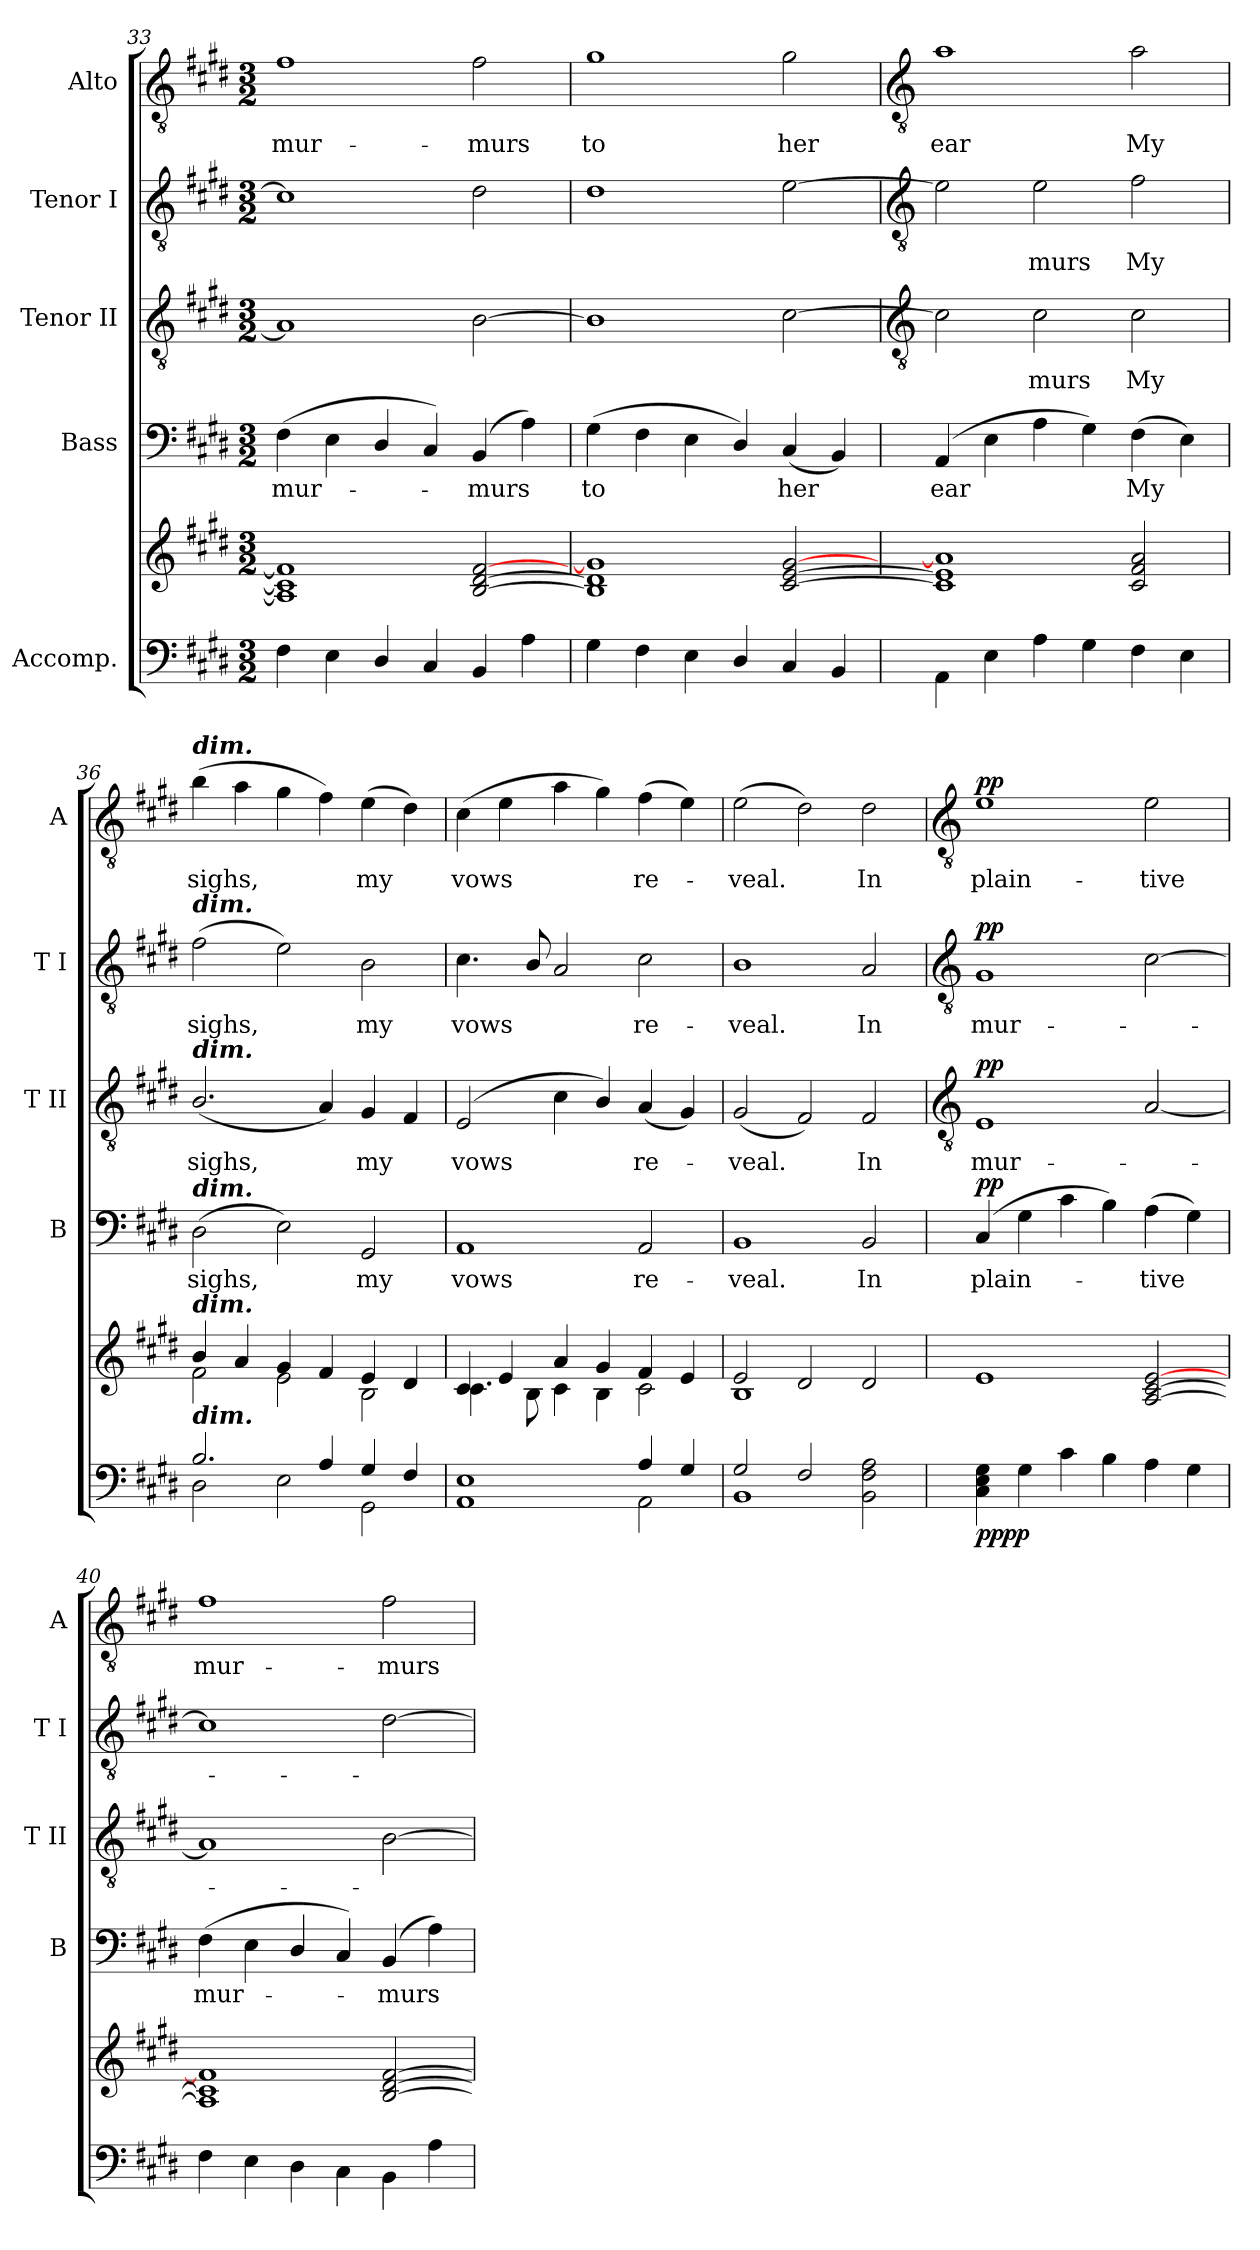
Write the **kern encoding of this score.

**kern	**kern	**dynam	**kern	**text	**dynam	**kern	**text	**dynam	**kern	**text	**dynam	**kern	**text	**dynam
*part5	*part5	*part5	*part4	*part4	*part4	*part3	*part3	*part3	*part2	*part2	*part2	*part1	*part1	*part1
*staff6	*staff5	*staff5/6	*staff4	*staff4	*staff4	*staff3	*staff3	*staff3	*staff2	*staff2	*staff2	*staff1	*staff1	*staff1
*I"Accomp.	*	*	*I"Bass	*	*	*I"Tenor II	*	*	*I"Tenor I	*	*	*I"Alto	*	*
*	*	*	*I'B	*	*	*I'T II	*	*	*I'T I	*	*	*I'A	*	*
*clefF4	*clefG2	*	*clefF4	*	*	*clefGv2	*	*	*clefGv2	*	*	*clefGv2	*	*
*k[f#c#g#d#]	*k[f#c#g#d#]	*	*k[f#c#g#d#]	*	*	*k[f#c#g#d#]	*	*	*k[f#c#g#d#]	*	*	*k[f#c#g#d#]	*	*
*E:	*E:	*	*E:	*	*	*E:	*	*	*E:	*	*	*E:	*	*
*M3/2	*M3/2	*	*M3/2	*	*	*M3/2	*	*	*M3/2	*	*	*M3/2	*	*
=33	=33	=33	=33	=33	=33	=33	=33	=33	=33	=33	=33	=33	=33	=33
*	*^	*	*	*	*	*	*	*	*	*	*	*	*	*
!	!	!LO:N:vis=1	!	!	!LO:LY:b	!	!	!	!	!	!	!	!	!LO:LY:b	!
4F#	1A/] 1c#/] 1f#/]	1.ryy	.	(<4F#	mur-	.	1A]	.	.	1c#]	.	.	1f#	mur-	.
4E	.	.	.	4E	.	.	.	.	.	.	.	.	.	.	.
4D#/	.	.	.	4D#/	.	.	.	.	.	.	.	.	.	.	.
4C#	.	.	.	4C#)	.	.	.	.	.	.	.	.	.	.	.
!	!	!	!	!	!LO:LY:b	!	!	!	!	!	!	!	!	!LO:LY:b	!
4BB	[2B/ [2d#/ [2f#/	.	.	(4BB	murs	.	[2B	.	.	2d#	.	.	2f#	-murs	.
4A	.	.	.	4A)	.	.	.	.	.	.	.	.	.	.	.
=34	=34	=34	=34	=34	=34	=34	=34	=34	=34	=34	=34	=34	=34	=34	=34
!	!	!LO:N:vis=1	!	!	!LO:LY:b	!	!	!	!	!	!	!	!	!LO:LY:b	!
4G#	1B/] 1d#/] 1g#/]	1.ryy	.	(>4G#	to	.	1B]	.	.	1d#	.	.	1g#	to	.
4F#	.	.	.	4F#	.	.	.	.	.	.	.	.	.	.	.
4E	.	.	.	4E	.	.	.	.	.	.	.	.	.	.	.
4D#/	.	.	.	4D#/)	.	.	.	.	.	.	.	.	.	.	.
!	!	!	!	!	!LO:LY:b	!	!	!	!	!	!	!	!	!LO:LY:b	!
4C#	[2c#/ [2e/ [2g#/	.	.	(<4C#	her	.	[2c#	.	.	[2e	.	.	2g#	her	.
4BB	.	.	.	4BB)	.	.	.	.	.	.	.	.	.	.	.
!!LO:LB:g=z
=35	=35	=35	=35	=35	=35	=35	=35	=35	=35	=35	=35	=35	=35	=35	=35
*	*	*	*	*	*	*	*clefGv2	*	*	*clefGv2	*	*	*clefGv2	*	*
!LO:N:vis=1	!	!LO:N:vis=1	!	!	!LO:LY:b	!	!	!	!	!	!	!	!	!LO:LY:b	!
*^	*	*	*	*	*	*	*	*	*	*	*	*	*	*	*
1.ryy	4AA\	1c#/] 1e/] 1a/]	1.ryy	.	(>4AA	ear	.	2c#]	.	.	2e]	.	.	1a	ear	.
.	4E\	.	.	.	4E	.	.	.	.	.	.	.	.	.	.	.
!	!	!	!	!	!	!	!	!	!LO:LY:b	!	!	!LO:LY:b	!	!	!	!
.	4A\	.	.	.	4A	.	.	2c#	murs	.	2e	murs	.	.	.	.
.	4G#\	.	.	.	4G#)	.	.	.	.	.	.	.	.	.	.	.
!	!	!	!	!	!	!LO:LY:b	!	!	!LO:LY:b	!	!	!LO:LY:b	!	!	!LO:LY:b	!
.	4F#\	2c#/ 2f#/ 2a/	.	.	(>4F#	My	.	2c#	My	.	2f#	My	.	2a	My	.
.	4E\	.	.	.	4E)	.	.	.	.	.	.	.	.	.	.	.
=36	=36	=36	=36	=36	=36	=36	=36	=36	=36	=36	=36	=36	=36	=36	=36	=36
!	!	!	!	!	!	!	!	!	!	!	!	!	!	!LO:TX:a:Bi:t=dim.	!	!
!	!	!	!	!	!	!	!	!	!	!	!LO:TX:a:Bi:t=dim.	!	!	!	!	!
!	!	!	!	!	!	!	!	!LO:TX:a:Bi:t=dim.	!	!	!	!	!	!	!	!
!	!	!	!	!	!LO:TX:a:Bi:t=dim.	!	!	!	!	!	!	!	!	!	!	!
!	!	!LO:TX:a:Bi:t=dim.	!	!	!	!	!	!	!	!	!	!	!	!	!	!
!LO:TX:a:Bi:t=dim.	!	!	!	!	!	!	!	!	!	!	!	!	!	!	!	!
!	!	!	!	!	!	!LO:LY:b	!	!	!LO:LY:b	!	!	!LO:LY:b	!	!	!LO:LY:b	!
2.B/	2D#\	4b/	2f#\	.	(>2D#	sighs,	.	(<2.B/	sighs,	.	(>2f#	sighs,	.	(>4b	sighs,	.
.	.	4a/	.	.	.	.	.	.	.	.	.	.	.	4a	.	.
.	2E\	4g#/	2e\	.	2E)	.	.	.	.	.	2e)	.	.	4g#	.	.
4A/	.	4f#/	.	.	.	.	.	4A)	.	.	.	.	.	4f#)	.	.
!	!	!	!	!	!	!LO:LY:b	!	!	!LO:LY:b	!	!	!LO:LY:b	!	!	!LO:LY:b	!
4G#/	2GG#\	4e/	2B\	.	2GG#	my	.	4G#	my	.	2B	my	.	(>4e	my	.
4F#/	.	4d#/	.	.	.	.	.	4F#	.	.	.	.	.	4d#)	.	.
=37	=37	=37	=37	=37	=37	=37	=37	=37	=37	=37	=37	=37	=37	=37	=37	=37
!	!	!	!	!	!	!LO:LY:b	!	!	!LO:LY:b	!	!	!LO:LY:b	!	!	!LO:LY:b	!
1ryy	1AA\ 1E\	4c#/	4.c#\	.	1AA	vows	.	(>2E	vows	.	4.c#	vows	.	(>4c#	vows	.
.	.	4e/	.	.	.	.	.	.	.	.	.	.	.	4e	.	.
.	.	.	8B\	.	.	.	.	.	.	.	8B/	.	.	.	.	.
.	.	4a/	4c#\	.	.	.	.	4c#	.	.	2A	.	.	4a	.	.
.	.	4g#/	4B\	.	.	.	.	4B/)	.	.	.	.	.	4g#)	.	.
!	!	!	!	!	!	!LO:LY:b	!	!	!LO:LY:b	!	!	!LO:LY:b	!	!	!LO:LY:b	!
4A/	2AA\	4f#/	2c#\	.	2AA	re-	.	(<4A	re-	.	2c#	re-	.	(>4f#	re-	.
4G#/	.	4e/	.	.	.	.	.	4G#)	.	.	.	.	.	4e)	.	.
=38	=38	=38	=38	=38	=38	=38	=38	=38	=38	=38	=38	=38	=38	=38	=38	=38
!	!	!	!	!	!	!LO:LY:b	!	!	!LO:LY:b	!	!	!LO:LY:b	!	!	!LO:LY:b	!
2G#/	1BB\	2e/	1B\	.	1BB	-veal.	.	(<2G#	veal.	.	1B	-veal.	.	(>2e	veal.	.
2F#/	.	2d#/	.	.	.	.	.	2F#)	.	.	.	.	.	2d#)	.	.
!	!	!	!	!	!	!LO:LY:b	!	!	!LO:LY:b	!	!	!LO:LY:b	!	!	!LO:LY:b	!
2ryy	2BB\ 2F#\ 2A\	2d#/	2ryy	.	2BB	In	.	2F#	In	.	2A	In	.	2d#	In	.
!!LO:LB:g=z
=39	=39	=39	=39	=39	=39	=39	=39	=39	=39	=39	=39	=39	=39	=39	=39	=39
*	*	*	*	*	*	*	*	*clefGv2	*	*	*clefGv2	*	*	*clefGv2	*	*
!	!	!	!LO:N:vis=1	!LO:DY:b=2	!	!LO:LY:b	!	!	!LO:LY:b	!	!	!LO:LY:b	!	!	!LO:LY:b	!
!	!	!	!	!LO:DY:n=1:b	!	!	!LO:DY:b	!	!	!LO:DY:b	!	!	!LO:DY:b	!	!	!LO:DY:b
1.ryy	4C#\ 4E\ 4G#\	1e/	1.ryy	pp pp	(>4C#	plain-	pp	1E	mur-	pp	1G#	mur-	pp	1e	plain-	pp
.	4G#\	.	.	.	4G#	.	.	.	.	.	.	.	.	.	.	.
.	4c#\	.	.	.	4c#	.	.	.	.	.	.	.	.	.	.	.
.	4B\	.	.	.	4B)	.	.	.	.	.	.	.	.	.	.	.
!	!	!	!	!	!	!LO:LY:b	!	!	!	!	!	!	!	!	!LO:LY:b	!
.	4A\	[2A/ [2c#/ [2e/	.	.	(>4A	tive	.	[2A	.	.	[2c#	.	.	2e	-tive	.
.	4G#\	.	.	.	4G#)	.	.	.	.	.	.	.	.	.	.	.
=40	=40	=40	=40	=40	=40	=40	=40	=40	=40	=40	=40	=40	=40	=40	=40	=40
!LO:N:vis=1	!	!	!LO:N:vis=1	!	!	!LO:LY:b	!	!	!	!	!	!	!	!	!LO:LY:b	!
1.ryy	4F#\	1A/] 1c#/] 1f#/]	1.ryy	.	(<4F#	mur-	.	1A]	.	.	1c#]	.	.	1f#	mur-	.
.	4E\	.	.	.	4E	.	.	.	.	.	.	.	.	.	.	.
.	4D#\	.	.	.	4D#/	.	.	.	.	.	.	.	.	.	.	.
.	4C#\	.	.	.	4C#)	.	.	.	.	.	.	.	.	.	.	.
!	!	!	!	!	!	!LO:LY:b	!	!	!	!	!	!	!	!	!LO:LY:b	!
.	4BB\	[2B/ [2d#/ [2f#/	.	.	(4BB	-murs	.	[2B	.	.	[2d#	.	.	2f#	-murs	.
.	4A\	.	.	.	4A)	.	.	.	.	.	.	.	.	.	.	.
*v	*v	*	*	*	*	*	*	*	*	*	*	*	*	*	*	*
*	*v	*v	*	*	*	*	*	*	*	*	*	*	*	*	*
=	=	=	=	=	=	=	=	=	=	=	=	=	=	=
*-	*-	*-	*-	*-	*-	*-	*-	*-	*-	*-	*-	*-	*-	*-
